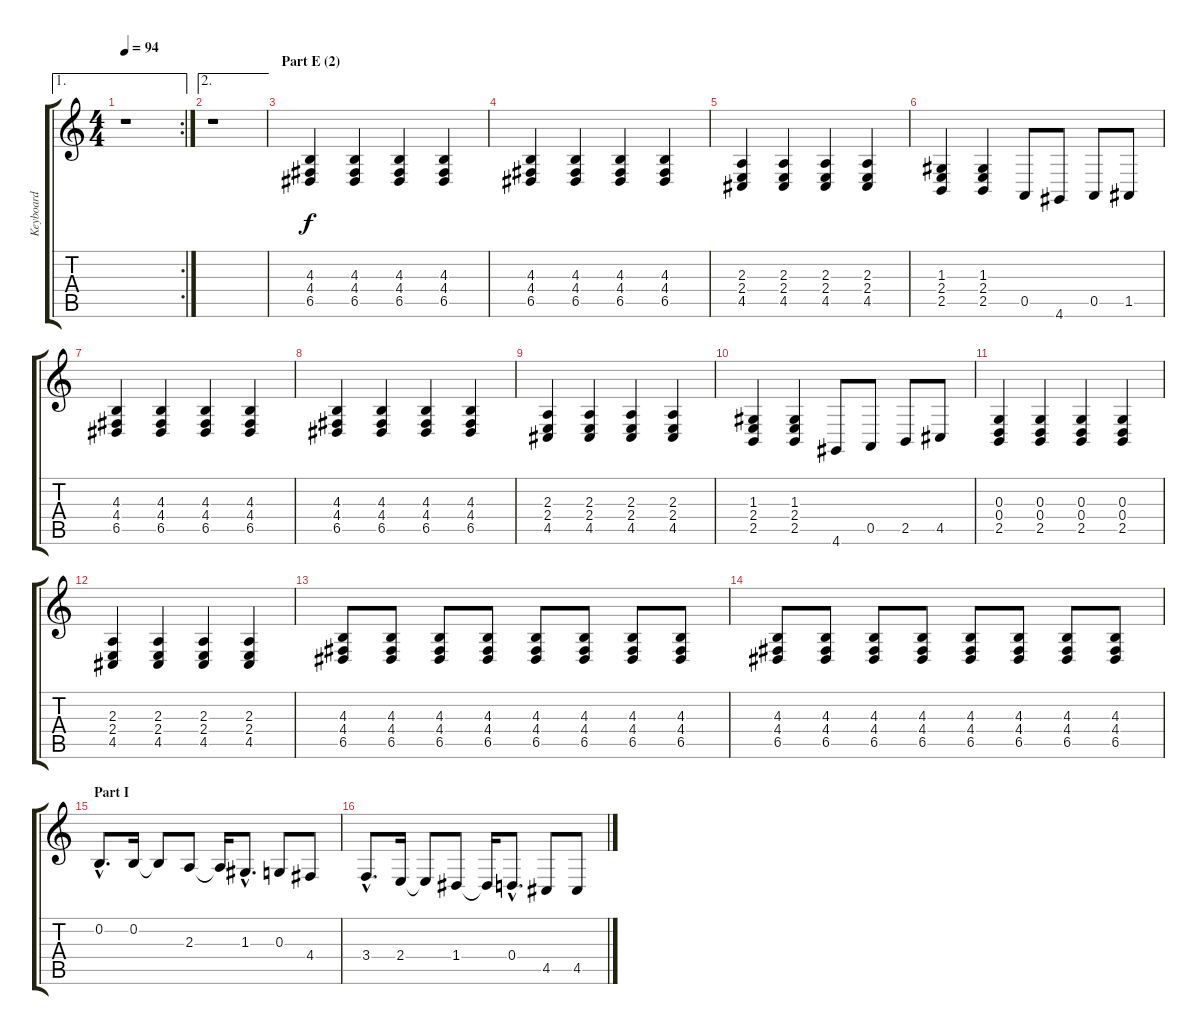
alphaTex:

\track ("Keyboard" "Keyboard") {instrument lead5charang}
\staff {score tabs}
\tuning (E4 B3 G3 D3 A2 E2) {hide}
\ae 1
\rc 2
\ts (4 4)
\tempo 94
\clef g2
\ks c
r.1{dy f} |
\ae 2
r.1 |
\section ("" "Part E (2)")
(4.3 4.4 6.5).4{volume 13 instrument stringensemble1} (4.3 4.4 6.5).4 (4.3 4.4 6.5).4 (4.3 4.4 6.5).4 |
(4.3 4.4 6.5).4 (4.3 4.4 6.5).4 (4.3 4.4 6.5).4 (4.3 4.4 6.5).4 |
(2.3 2.4 4.5).4 (2.3 2.4 4.5).4 (2.3 2.4 4.5).4 (2.3 2.4 4.5).4 |
(1.3 2.4 2.5).4 (1.3 2.4 2.5).4 0.5.8 4.6.8 0.5.8 1.5.8 |
(4.3 4.4 6.5).4 (4.3 4.4 6.5).4 (4.3 4.4 6.5).4 (4.3 4.4 6.5).4 |
(4.3 4.4 6.5).4 (4.3 4.4 6.5).4 (4.3 4.4 6.5).4 (4.3 4.4 6.5).4 |
(2.3 2.4 4.5).4 (2.3 2.4 4.5).4 (2.3 2.4 4.5).4 (2.3 2.4 4.5).4 |
(1.3 2.4 2.5).4 (1.3 2.4 2.5).4 4.6.8 0.5.8 2.5.8 4.5.8 |
(0.3 0.4 2.5).4 (0.3 0.4 2.5).4 (0.3 0.4 2.5).4 (0.3 0.4 2.5).4 |
(2.3 2.4 4.5).4 (2.3 2.4 4.5).4 (2.3 2.4 4.5).4 (2.3 2.4 4.5).4 |
(4.3 4.4 6.5).8 (4.3 4.4 6.5).8 (4.3 4.4 6.5).8 (4.3 4.4 6.5).8 (4.3 4.4 6.5).8 (4.3 4.4 6.5).8 (4.3 4.4 6.5).8 (4.3 4.4 6.5).8 |
(4.3 4.4 6.5).8 (4.3 4.4 6.5).8 (4.3 4.4 6.5).8 (4.3 4.4 6.5).8 (4.3 4.4 6.5).8 (4.3 4.4 6.5).8 (4.3 4.4 6.5).8 (4.3 4.4 6.5).8 |
\section ("" "Part I")
0.2{hac}.8{d} 0.2.16 0.2{t}.8 2.3.8 2.3{t}.16 1.3{hac}.8{d} 0.3.8 4.4.8 |
3.4{hac}.8{d} 2.4.16 2.4{t}.8 1.4.8 1.4{t}.16 0.4{hac}.8{d} 4.5.8 4.5.8
